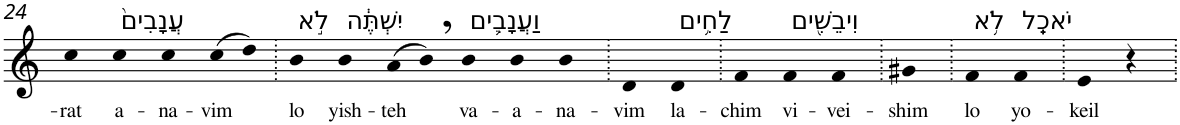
**kern	**text
*part1	*part1
*staff1	*staff1
*I"Piano	*
*I'Pno	*
!!LO:PB:g=z
*clefG2	*
*k[]	*
=24	=24
!	!LO:LY:b
4cc	-rat
!LO:TX:a:t=עֲנָבִים֙	!
!	!LO:LY:b
4cc	a-
!	!LO:LY:b
4cc	-na-
!	!LO:LY:b
(>8cc	-vim
8dd)	.
=25.	=25.
!LO:TX:a:t=לֹ֣א	!
!	!LO:LY:b
4b	lo
!LO:TX:a:t=יִשְׁתֶּ֔ה	!
!	!LO:LY:b
4b	yish-
!	!LO:LY:b
(>8a	-teh
8b,)	.
!LO:TX:a:t=וַעֲנָבִ֛ים	!
!	!LO:LY:b
4b	va-
!	!LO:LY:b
4b	-a-
!	!LO:LY:b
4b	-na-
=26.	=26.
!	!LO:LY:b
4d	-vim
!LO:TX:a:t=לַחִ֥ים	!
!	!LO:LY:b
4d	la-
=27.	=27.
!	!LO:LY:b
4f	-chim
!LO:TX:a:t=וִיבֵשִׁ֖ים	!
!	!LO:LY:b
4f	vi-
!	!LO:LY:b
4f	-vei-
=28.	=28.
!	!LO:LY:b
4g#X	-shim
=29.	=29.
!LO:TX:a:t=לֹ֥א	!
!	!LO:LY:b
4f	lo
!LO:TX:a:t=יֹאכֵֽל	!
!	!LO:LY:b
4f	yo-
=30.	=30.
!	!LO:LY:b
4e	-keil
4r	.
=.	=.
*-	*-
